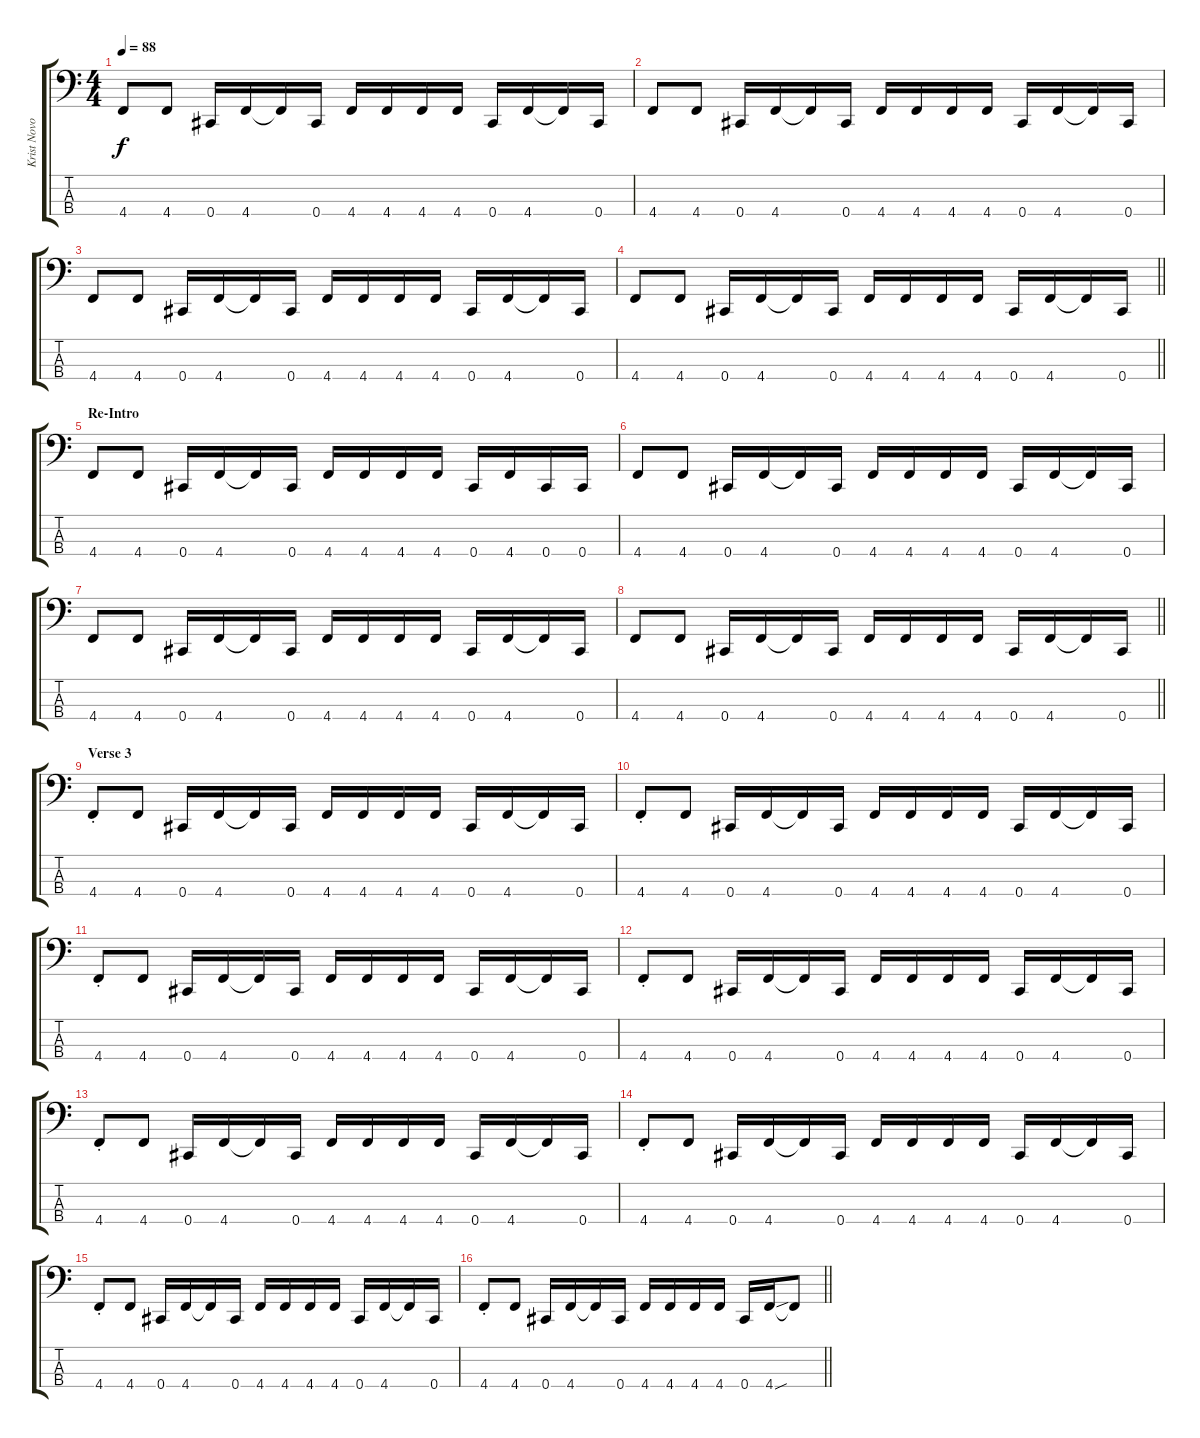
\track ("Krist Novoselic - Bass" "Krist Novo") {instrument electricbasspick}
\staff {score tabs}
\tuning (Gb2 Db2 Ab1 Db1) {hide}
\ts (4 4)
\tempo 88
\clef f4
\ks c
4.4.8{dy f} 4.4.8 0.4.16 4.4.16 4.4{t}.16 0.4.16 4.4.16 4.4.16 4.4.16 4.4.16 0.4.16 4.4.16 4.4{t}.16 0.4.16 |
4.4.8 4.4.8 0.4.16 4.4.16 4.4{t}.16 0.4.16 4.4.16 4.4.16 4.4.16 4.4.16 0.4.16 4.4.16 4.4{t}.16 0.4.16 |
4.4.8 4.4.8 0.4.16 4.4.16 4.4{t}.16 0.4.16 4.4.16 4.4.16 4.4.16 4.4.16 0.4.16 4.4.16 4.4{t}.16 0.4.16 |
\barLineRight lightlight
4.4.8 4.4.8 0.4.16 4.4.16 4.4{t}.16 0.4.16 4.4.16 4.4.16 4.4.16 4.4.16 0.4.16 4.4.16 4.4{t}.16 0.4.16 |
\section ("" "Re-Intro")
4.4.8 4.4.8 0.4.16 4.4.16 4.4{t}.16 0.4.16 4.4.16 4.4.16 4.4.16 4.4.16 0.4.16 4.4.16 0.4.16 0.4.16 |
4.4.8 4.4.8 0.4.16 4.4.16 4.4{t}.16 0.4.16 4.4.16 4.4.16 4.4.16 4.4.16 0.4.16 4.4.16 4.4{t}.16 0.4.16 |
4.4.8 4.4.8 0.4.16 4.4.16 4.4{t}.16 0.4.16 4.4.16 4.4.16 4.4.16 4.4.16 0.4.16 4.4.16 4.4{t}.16 0.4.16 |
\barLineRight lightlight
4.4.8 4.4.8 0.4.16 4.4.16 4.4{t}.16 0.4.16 4.4.16 4.4.16 4.4.16 4.4.16 0.4.16 4.4.16 4.4{t}.16 0.4.16 |
\section ("" "Verse 3")
4.4{st}.8 4.4.8 0.4.16 4.4.16 4.4{t}.16 0.4.16 4.4.16 4.4.16 4.4.16 4.4.16 0.4.16 4.4.16 4.4{t}.16 0.4.16 |
4.4{st}.8 4.4.8 0.4.16 4.4.16 4.4{t}.16 0.4.16 4.4.16 4.4.16 4.4.16 4.4.16 0.4.16 4.4.16 4.4{t}.16 0.4.16 |
4.4{st}.8 4.4.8 0.4.16 4.4.16 4.4{t}.16 0.4.16 4.4.16 4.4.16 4.4.16 4.4.16 0.4.16 4.4.16 4.4{t}.16 0.4.16 |
4.4{st}.8 4.4.8 0.4.16 4.4.16 4.4{t}.16 0.4.16 4.4.16 4.4.16 4.4.16 4.4.16 0.4.16 4.4.16 4.4{t}.16 0.4.16 |
4.4{st}.8 4.4.8 0.4.16 4.4.16 4.4{t}.16 0.4.16 4.4.16 4.4.16 4.4.16 4.4.16 0.4.16 4.4.16 4.4{t}.16 0.4.16 |
4.4{st}.8 4.4.8 0.4.16 4.4.16 4.4{t}.16 0.4.16 4.4.16 4.4.16 4.4.16 4.4.16 0.4.16 4.4.16 4.4{t}.16 0.4.16 |
4.4{st}.8 4.4.8 0.4.16 4.4.16 4.4{t}.16 0.4.16 4.4.16 4.4.16 4.4.16 4.4.16 0.4.16 4.4.16 4.4{t}.16 0.4.16 |
\barLineRight lightlight
4.4{st}.8 4.4.8 0.4.16 4.4.16 4.4{t}.16 0.4.16 4.4.16 4.4.16 4.4.16 4.4.16 0.4.16 4.4{sou}.16 4.4{t}.8
